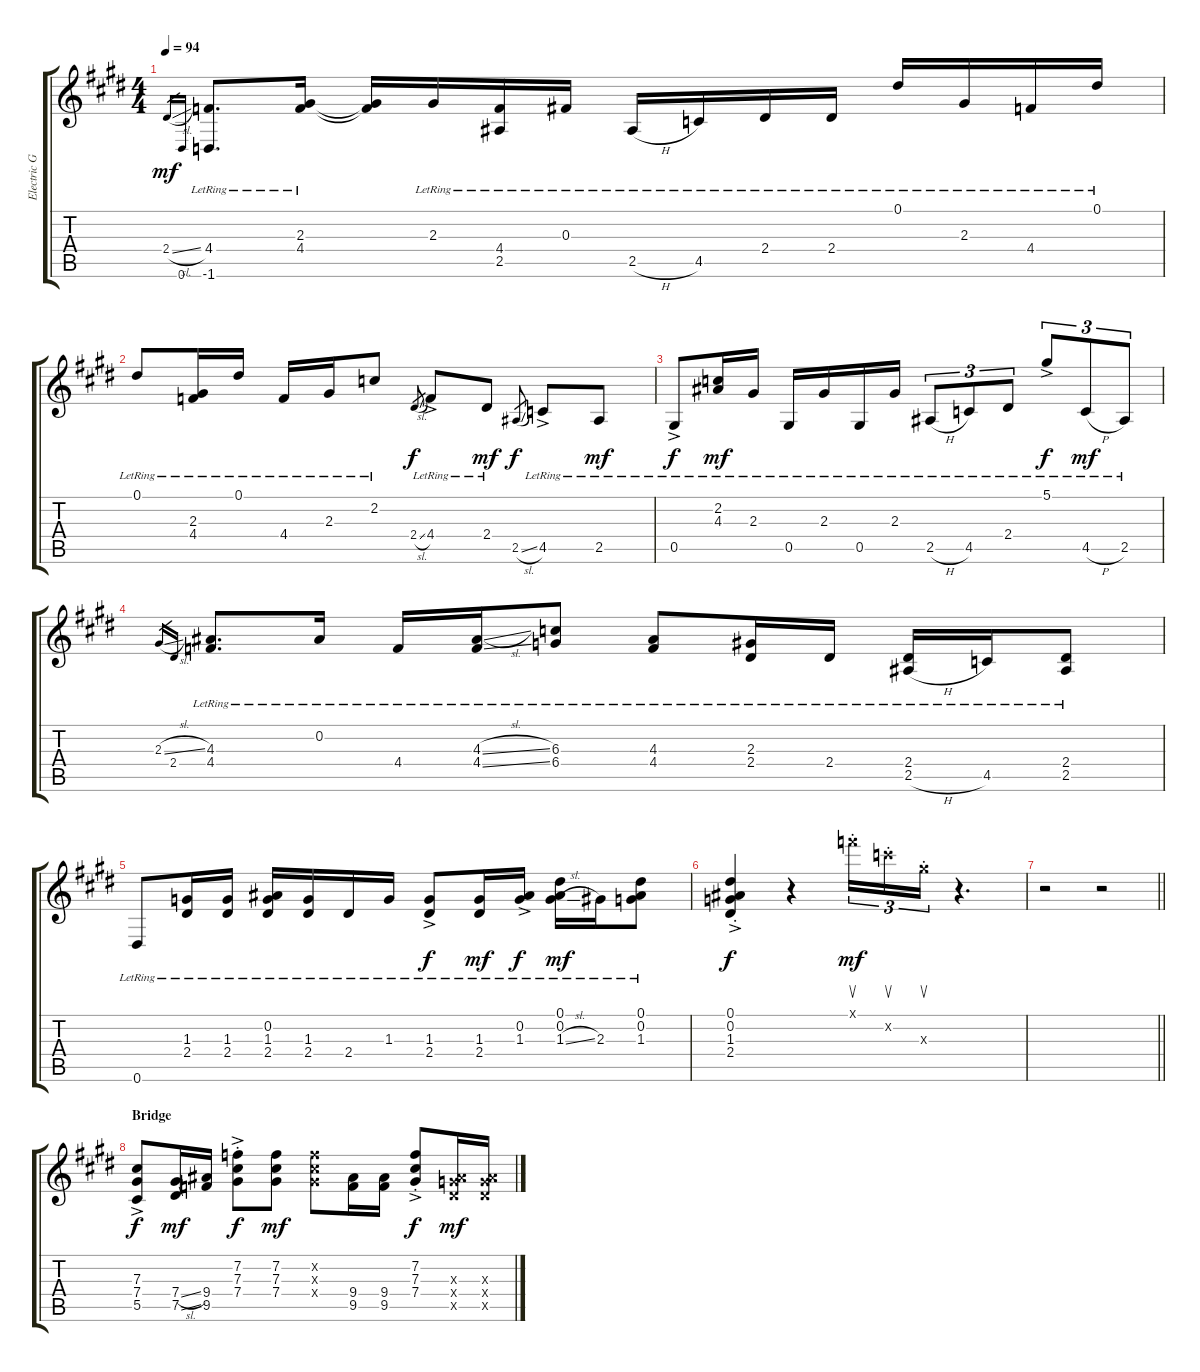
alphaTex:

\track ("Electric Gtr (Clean Tone) " "Electric G") {instrument electricguitarclean}
\staff {score tabs}
\tuning (Eb4 Bb3 Gb3 Db3 Ab2 Eb2) {hide}
\ts (4 4)
\tempo 94
\clef g2
\ks c#minor
2.4{sl}.16{gr dy mf} 0.6.16{gr} (4.4{lr} -1.6).8{d} (2.3{lr} 4.4{lr}).16 (2.3{t} 4.4{t}).16 2.3{lr}.16 (4.4{lr} 2.5{lr}).16 0.3{lr}.16 2.5{h lr}.16 4.5{lr}.16 2.4{lr}.16 2.4{lr}.16 0.1{lr}.16 2.3{lr}.16 4.4{lr}.16 0.1{lr}.16 |
0.1{lr}.8 (2.3{lr} 4.4{lr}).16 0.1{lr}.16 4.4{lr}.16 2.3{lr}.16 2.2{lr}.8 2.4{sl}.8{gr dy f} 4.4{ac lr}.8 2.4{lr}.8{dy mf} 2.5{sl}.8{gr dy f} 4.5{ac lr}.8 2.5{lr}.8{dy mf} |
\ks e
0.5{ac lr}.8{dy f} (2.2{lr} 4.3{lr}).16{dy mf} 2.3{lr}.16 0.5{lr}.16 2.3{lr}.16 0.5{lr}.16 2.3{lr}.16 2.5{h lr}.8{tu (3 2)} 4.5{lr}.8{tu (3 2)} 2.4{lr}.8{tu (3 2)} 5.1{ac lr}.8{tu (3 2) dy f} 4.5{h lr}.8{tu (3 2) dy mf} 2.5{lr}.8{tu (3 2)} |
\ks c#minor
2.3{sl}.16{gr} 2.4.16{gr} (4.3{lr} 4.4{lr}).8{d} 0.2{lr}.16 4.4{lr}.16 (4.3{sl lr} 4.4{ss lr}).16 (6.3{lr} 6.4{lr}).8 (4.3{lr} 4.4{lr}).8 (2.3{lr} 2.4{lr}).16 2.4{lr}.16 (2.4{lr} 2.5{h lr}).16 4.5{lr}.16 (2.4{lr} 2.5{lr}).8 |
0.6{lr}.8 (1.3{lr} 2.4{lr}).16 (1.3{lr} 2.4{lr}).16 (0.2{lr} 1.3{lr} 2.4{lr}).16 (1.3{lr} 2.4{lr}).16 2.4{lr}.16 1.3{lr}.16 (1.3{ac lr} 2.4{ac lr}).8{dy f} (1.3{lr} 2.4{lr}).16{dy mf} (0.2{ac lr} 1.3{ac lr}).16{dy f} (0.1{lr} 0.2{lr} 1.3{sl lr}).16{dy mf} 2.3{lr}.16 (0.1{lr} 0.2{lr} 1.3{lr}).8 |
\ks e
(0.1{ac st} 0.2{ac st} 1.3{ac st} 2.4{ac st}).4{dy f} r.4 14.1{st x}.16{su tu (3 2) dy mf} 14.2{st x}.16{su tu (3 2)} 14.3{st x}.16{su tu (3 2)} r.4{d} |
\barLineRight lightlight
\ks c#minor
r.2 r.2 |
\section ("" "Bridge")
(7.3{ac} 7.4{ac} 5.5{ac}).8{dy f} (7.4{sl} 7.5{ss}).16{dy mf} (9.4 9.5).16 (7.2{ac st} 7.3{ac st} 7.4{ac st}).8{dy f} (7.2 7.3 7.4).8{dy mf} (7.2{x} 7.3{x} 7.4{x}).8 (9.4 9.5).16 (9.4 9.5).16 (7.2{ac st} 7.3{ac st} 7.4{ac st}).8{dy f} (4.3{x} 6.4{x} 7.5{x}).16{dy mf} (4.3{x} 6.4{x} 7.5{x}).16
